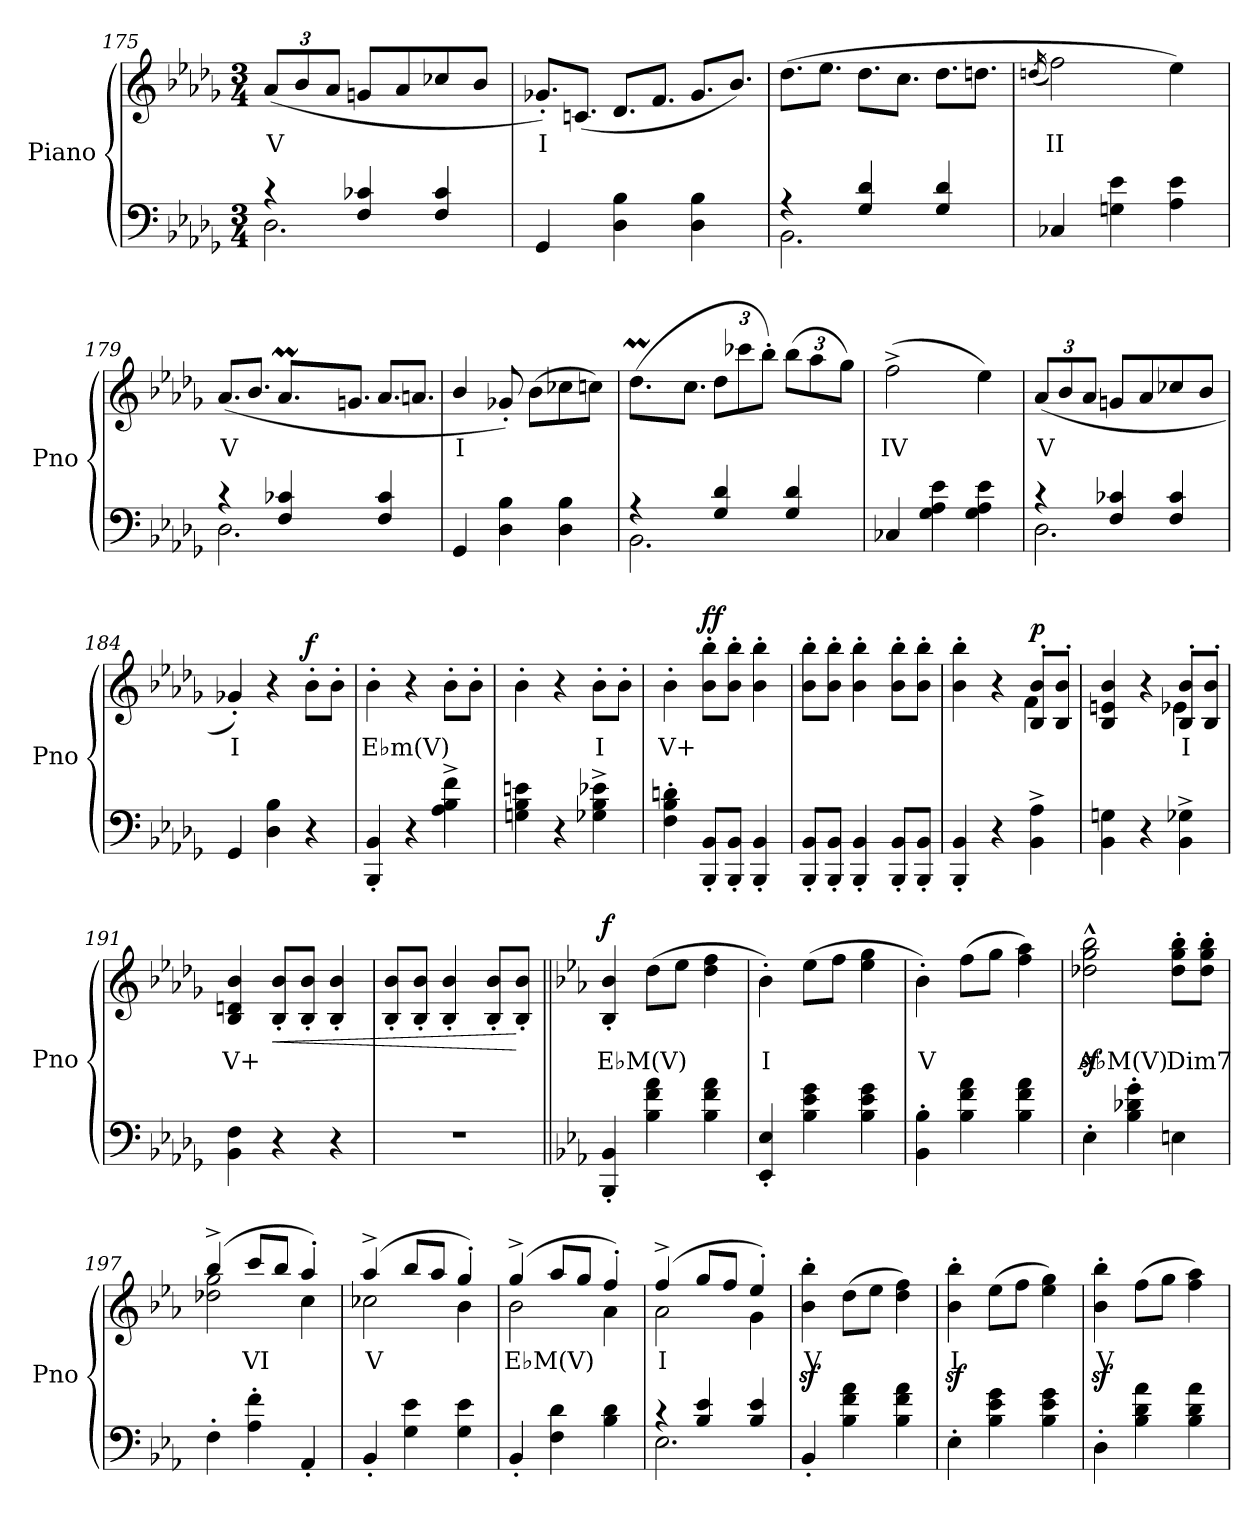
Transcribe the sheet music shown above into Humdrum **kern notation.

**kern	**kern	**text	**dynam
*part1	*part1	*part1	*part1
*staff2	*staff1	*staff1	*staff1/2
*I"Piano	*	*	*
*I'Pno	*	*	*
!!LO:LB:g=z
*clefF4	*clefG2	*	*
*k[b-e-a-d-g-]	*k[b-e-a-d-g-]	*	*
*M3/4	*M3/4	*	*
=175	=175	=175	=175
*^	*	*	*
*	*	*Xbrackettup	*	*
!	!	!	!LO:LY:b	!
4r	2.D-\	(<12a-/L	V	.
.	.	12b-/	.	.
.	.	12a-/J	.	.
4F/ 4c-X/	.	8gn/L	.	.
.	.	8a-/	.	.
4F/ 4c-/	.	8cc-X/	.	.
.	.	8b-/J	.	.
*v	*v	*	*	*
=176	=176	=176	=176
*	*Xtuplet	*	*
!	!	!LO:LY:b	!
4GG-/	12.g-X'/L)	I	.
.	(<12.cn/J	.	.
4D-\ 4B-\	12.d-/L	.	.
.	12.f/J	.	.
4D-\ 4B-\	12.g-/L	.	.
.	12.b-/J)	.	.
=177	=177	=177	=177
*^	*	*	*
4r	2.BB-\	(>12.dd-\L	.	.
.	.	12.ee-\J	.	.
4G-/ 4d-/	.	12.dd-\L	.	.
.	.	12.cc\J	.	.
4G-/ 4d-/	.	12.dd-\L	.	.
.	.	12.ddn\J	.	.
*v	*v	*	*	*
=178	=178	=178	=178
.	(<16qddn/	.	.
!	!	!LO:LY:b	!
4C-X/	2ff\)	II	.
4Gn\ 4e-\	.	.	.
4A-\ 4e-\	4ee-\)	.	.
=179	=179	=179	=179
*^	*	*	*
!	!	!	!LO:LY:b	!
*	*	*^	*	*
4r	2.D-\	(<12.a-/L	4ryy	V	.
.	.	12.b-/J	.	.	.
4F/ 4c-X/	.	12.a-M/L	24ryy	.	.
.	.	.	24b-yy	.	.
.	.	.	24a-yy	.	.
.	.	12.gn/J	4.ryy	.	.
4F/ 4c-/	.	12.a-/L	.	.	.
.	.	12.an/J	.	.	.
*v	*v	*	*	*	*
*	*v	*v	*	*
=180	=180	=180	=180
!	!	!LO:LY:b	!
4GG-/	4b-/	I	.
4D-\ 4B-\	8g-X'/)	.	.
.	(>8b-\L	.	.
4D-\ 4B-\	8cc-X\	.	.
.	8ccn\J)	.	.
!!LO:PB:g=z
=181	=181	=181	=181
*^	*^	*	*
4r	2.BB-\	(>12.dd-M\L	24ryy	.	.
.	.	.	24ee-yy	.	.
.	.	.	24dd-yy	.	.
.	.	12.cc\J	2ryy	.	.
*	*	*tuplet	*	*	*
4G-/ 4d-/	.	12dd-\L	.	.	.
.	.	12ccc-X\	.	.	.
.	.	12bb-'\J)	.	.	.
4G-/ 4d-/	.	(>12bb-\L	.	.	.
.	.	12aa-\	.	.	.
.	.	.	8ryy	.	.
.	.	12gg-\J)	.	.	.
*v	*v	*	*	*	*
*	*v	*v	*	*
=182	=182	=182	=182
!	!	!LO:LY:b	!
4C-X/	(>2ff^\	IV	.
4G-\ 4A-\ 4e-\	.	.	.
4G-\ 4A-\ 4e-\	4ee-\)	.	.
=183	=183	=183	=183
*^	*	*	*
!	!	!	!LO:LY:b	!
4r	2.D-\	(<12a-/L	V	.
.	.	12b-/	.	.
.	.	12a-/J	.	.
4F/ 4c-X/	.	8gn/L	.	.
.	.	8a-/	.	.
4F/ 4c-/	.	8cc-X/	.	.
.	.	8b-/J	.	.
*v	*v	*	*	*
=184	=184	=184	=184
!	!	!LO:LY:b	!
4GG-/	4g-X'/)	I	.
4D-\ 4B-\	4r	.	.
!	!	!	!LO:DY:b
4r	8b-'\L	.	f
.	8b-'\J	.	.
=185	=185	=185	=185
!	!	!LO:LY:b	!
4BBB-/' 4BB-/'	4b-'\	E♭m(V)	.
4r	4r	.	.
4A-\^ 4B-\^ 4f\^	8b-'\L	.	.
.	8b-'\J	.	.
=186	=186	=186	=186
4Gn\ 4B-\ 4en\	4b-'\	.	.
4r	4r	.	.
!	!	!LO:LY:b	!
4G-X\^ 4B-\^ 4e-X\^	8b-'\L	I	.
.	8b-'\J	.	.
!!LO:LB:g=z
=187	=187	=187	=187
!	!	!LO:LY:b	!
4F\' 4B-\' 4dn\'	4b-'\	V+	.
!	!	!	!LO:DY:b
8BBB-/' 8BB-/'L	8b-\' 8bb-\'L	.	ff
8BBB-/' 8BB-/'J	8b-\' 8bb-\'J	.	.
4BBB-/' 4BB-/'	4b-\' 4bb-\'	.	.
=188	=188	=188	=188
8BBB-/' 8BB-/'L	8b-\' 8bb-\'L	.	.
8BBB-/' 8BB-/'J	8b-\' 8bb-\'J	.	.
4BBB-/' 4BB-/'	4b-\' 4bb-\'	.	.
8BBB-/' 8BB-/'L	8b-\' 8bb-\'L	.	.
8BBB-/' 8BB-/'J	8b-\' 8bb-\'J	.	.
=189	=189	=189	=189
*	*^	*	*
4BBB-/' 4BB-/'	4b-\' 4bb-\'	2ryy	.	.
4r	4r	.	.	.
!	!	!	!	!LO:DY:b
4BB-\^ 4A-\^	8B-/' 8b-/'L	4f\	.	p
.	8B-/' 8b-/'J	.	.	.
=190	=190	=190	=190	=190
4BB-\ 4Gn\	4B-/ 4en/ 4b-/	2ryy	.	.
4r	4r	.	.	.
!	!	!	!LO:LY:b	!
4BB-\^ 4G-X\^	8B-/' 8b-/'L	4e-X\	I	.
.	8B-/' 8b-/'J	.	.	.
*	*v	*v	*	*
=191	=191	=191	=191
!	!	!LO:LY:b	!
4BB-\ 4F\	4B-/ 4dn/ 4b-/	V+	.
!	!	!	!LO:HP:b
4r	8B-/' 8b-/'L	.	<
.	8B-/' 8b-/'J	.	.
4r	4B-/' 4b-/'	.	.
=192	=192	=192	=192
2.r	8B-/' 8b-/'L	.	.
.	8B-/' 8b-/'J	.	.
.	4B-/' 4b-/'	.	.
.	8B-/' 8b-/'L	.	.
.	8B-/' 8b-/'J	.	[
!!LO:LB:g=z
=193||	=193||	=193||	=193||
*k[b-e-a-]	*k[b-e-a-]	*	*
!	!	!LO:LY:b	!LO:DY:b
4BBB-/' 4BB-/'	4B-/' 4b-/'	E♭M(V)	f
4B-\ 4f\ 4a-\	(>8dd\L	.	.
.	8ee-\J	.	.
4B-\ 4f\ 4a-\	4dd\ 4ff\	.	.
=194	=194	=194	=194
!	!	!LO:LY:b	!
4EE-/' 4E-/'	4b-'\)	I	.
4B-\ 4e-\ 4g\	(>8ee-\L	.	.
.	8ff\J	.	.
4B-\ 4e-\ 4g\	4ee-\ 4gg\	.	.
=195	=195	=195	=195
!	!	!LO:LY:b	!
4BB-\' 4B-\'	4b-'\)	V	.
4B-\ 4f\ 4a-\	(>8ff\L	.	.
.	8gg\J	.	.
4B-\ 4f\ 4a-\	4ff\ 4aa-\)	.	.
=196	=196	=196	=196
!	!	!LO:LY:b	!
4E-'\	2dd-X\z<^^ 2gg\z<^^ 2bb-\z<^^	A♭M(V)	.
4B-\' 4d-X\' 4g\'	.	.	.
!	!	!LO:LY:b	!
4En\	8dd-\' 8gg\' 8bb-\'L	Dim7	.
.	8dd-\' 8gg\' 8bb-\'J	.	.
=197	=197	=197	=197
*	*^	*	*
4F'\	(>4bb-^/	2dd-X\ 2gg\	.	.
!	!	!	!LO:LY:b	!
4A-\' 4f\'	8ccc/L	.	VI	.
.	8bb-/J	.	.	.
4AA-'/	4aa-'/)	4cc\	.	.
=198	=198	=198	=198	=198
!	!	!	!LO:LY:b	!
4BB-'/	(>4aa-^/	2cc-X\	V	.
4G\ 4e-\	8bb-/L	.	.	.
.	8aa-/J	.	.	.
4G\ 4e-\	4gg'/)	4b-\	.	.
=199	=199	=199	=199	=199
!	!	!	!LO:LY:b	!
4BB-'/	(>4gg^/	2b-\	E♭M(V)	.
4F\ 4d\	8aa-/L	.	.	.
.	8gg/J	.	.	.
4B-\ 4d\	4ff'/)	4a-\	.	.
!!LO:LB:g=z	!!
=200	=200	=200	=200	=200
*^	*	*	*	*
!	!	!	!	!LO:LY:b	!
4r	2.E-\	(>4ff^/	2a-\	I	.
4B-/ 4e-/	.	8gg/L	.	.	.
.	.	8ff/J	.	.	.
4B-/ 4e-/	.	4ee-'/)	4g\	.	.
*v	*v	*	*	*	*
=201	=201	=201	=201	=201
!	!	!	!LO:LY:b	!
*	*v	*v	*	*
4BB-'/	4b-\z<' 4bb-\z<'	V	.
4B-\ 4f\ 4a-\	(>8dd\L	.	.
.	8ee-\J	.	.
4B-\ 4f\ 4a-\	4dd\ 4ff\)	.	.
=202	=202	=202	=202
!	!	!LO:LY:b	!
4E-'\	4b-\z<' 4bb-\z<'	I	.
4B-\ 4e-\ 4g\	(>8ee-\L	.	.
.	8ff\J	.	.
4B-\ 4e-\ 4g\	4ee-\ 4gg\)	.	.
=203	=203	=203	=203
!	!	!LO:LY:b	!
4D'\	4b-\z<' 4bb-\z<'	V	.
4B-\ 4d\ 4a-\	(>8ff\L	.	.
.	8gg\J	.	.
4B-\ 4d\ 4a-\	4ff\ 4aa-\)	.	.
=	=	=	=
*-	*-	*-	*-
